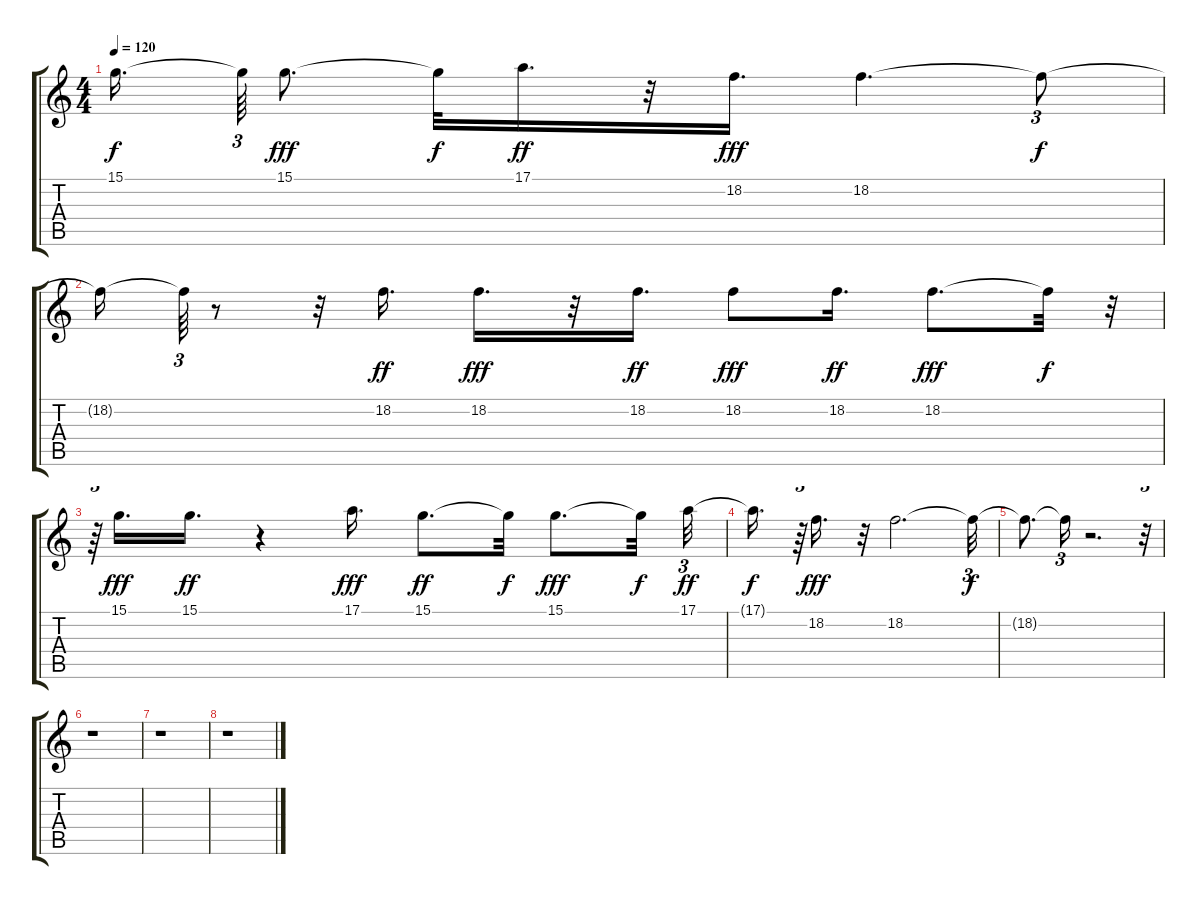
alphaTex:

\track "" {instrument lead2sawtooth}
\staff {score tabs}
\tuning (E4 B3 G3 D3 A2 E2) {hide}
\ts (4 4)
\tempo 120
\clef g2
\ks c
15.1{t}.16{d dy f} 15.1{t}.64{tu (3 2)} 15.1.8{d dy fff} 15.1{t}.32{dy f} 17.1.16{d dy ff} r.32 18.2.16{d dy fff} 18.2.4{d} 18.2{t}.8{tu (3 2) dy f} |
18.2{t}.16 18.2{t}.64{tu (3 2)} r.8 r.32 18.2.16{d dy ff} 18.2.16{d dy fff} r.32 18.2.16{d dy ff} 18.2.8{dy fff} 18.2.16{d dy ff} 18.2.8{d dy fff} 18.2{t}.32{dy f} r.32{tu (3 2)} |
r.64{tu (3 2)} 15.1.16{d dy fff} 15.1.16{d dy ff} r.4 17.1.16{d dy fff} 15.1.8{d dy ff} 15.1{t}.32{dy f} 15.1.8{d dy fff} 15.1{t}.32{dy f} 17.1.32{tu (3 2) dy ff} |
17.1{t}.16{d dy f} r.64{tu (3 2)} 18.2.16{d dy fff} r.32 18.2.2{d} 18.2{t}.32{tu (3 2) dy f} |
18.2{t}.8{d} 18.2{t}.16{tu (3 2)} r.2{d} r.32{tu (3 2)} |
r.1 |
r.1 |
r.1
